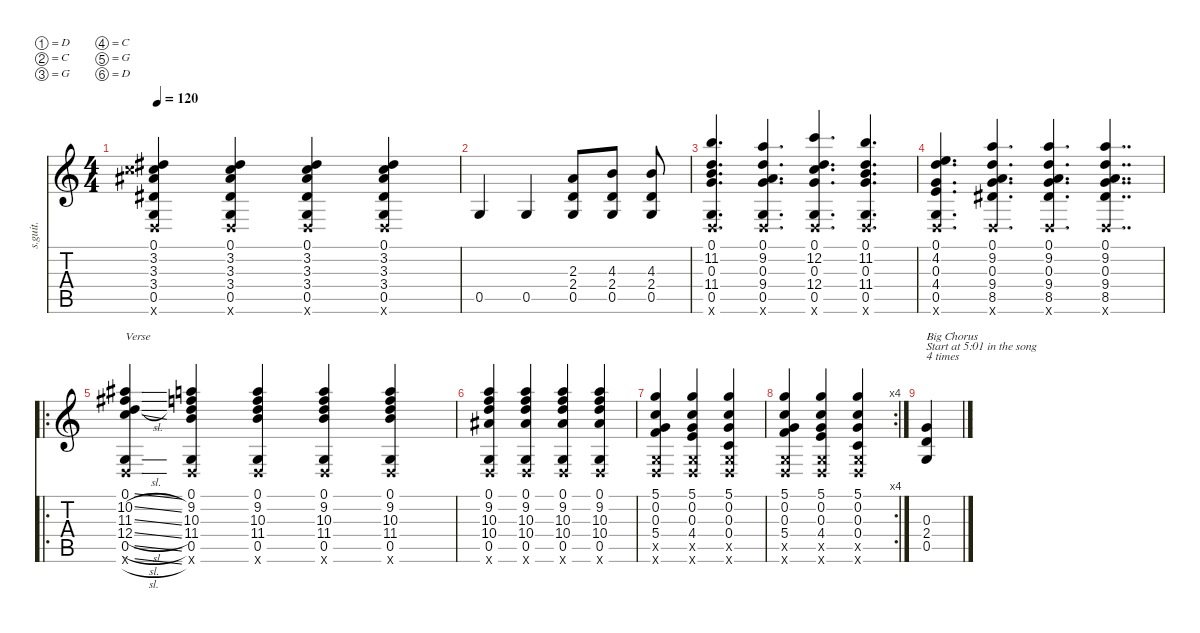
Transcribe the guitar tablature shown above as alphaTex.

\defaultSystemsLayout 4
\hideDynamics
\bracketExtendMode nobrackets
\otherSystemsTrackNameOrientation horizontal
\track ("Steel Guitar" "s.guit.") {instrument acousticguitarsteel}
\staff {score tabs}
\tuning (D4 C4 G3 C3 G2 D2)
\ts (4 4)
\tempo 120
\clef g2
\ks c
(0.6{x} 0.5 3.4{acc #} 3.3{acc #} 3.2{acc #} 0.1{acc x}).4{dy mf beam Up} (0.6{x} 0.5 3.4{acc #} 3.3{acc #} 3.2{acc #} 0.1{acc x}).4{beam Up} (0.6{x} 0.5 3.4{acc #} 3.3{acc #} 3.2{acc #} 0.1{acc x}).4{beam Up} (0.6{x} 0.5 3.4{acc #} 3.3{acc #} 3.2{acc #} 0.1{acc x}).4{beam Up} |
0.5.4{beam Up} 0.5.4{beam Up} (2.4 2.3 0.5).8{beam Up} (4.3 2.4 0.5).8{beam Up} (4.3 2.4 0.5).8{beam Up} |
(0.1 11.2 0.3 11.4 0.5 0.6{x}).4{d beam Up} (0.1 9.2 0.3 9.4 0.5 0.6{x}).4{d beam Up} (0.1 12.2 0.3 12.4 0.5 0.6{x}).4{d beam Up} (0.1 11.2 0.3 11.4 0.5 0.6{x}).4{d beam Up} |
(0.1 4.2 0.3 4.4 0.5 0.6{x}).4{d beam Up} (0.1 9.2 0.3 9.4 8.5{acc #} 0.6{x}).4{d beam Up} (0.1 9.2 0.3 9.4 8.5{acc #} 0.6{x}).4{d beam Up} (0.1 9.2 0.3 9.4 8.5{acc #} 0.6{x}).4{dd beam Up} |
\ro
(10.2{sl acc #} 11.3{sl acc #} 12.4{sl} 0.5{sl} 0.6{sl x} 0.1{sl}).4{txt "Verse" beam Up} (9.2 10.3 11.4 0.5 0.6{x} 0.1).4{beam Up} (9.2 10.3 11.4 0.5 0.6{x} 0.1).4{beam Up} (9.2 10.3 11.4 0.5 0.6{x} 0.1).4{beam Up} (9.2 10.3 11.4 0.5 0.6{x} 0.1).4{beam Up} |
(9.2 10.4{acc #} 10.3 0.1 0.5 0.6{x}).4{beam Up} (9.2 10.4{acc #} 10.3 0.1 0.5 0.6{x}).4{beam Up} (9.2 10.4{acc #} 10.3 0.1 0.5 0.6{x}).4{beam Up} (9.2 10.4{acc #} 10.3 0.1 0.5 0.6{x}).4{beam Up} |
(5.4 5.1 0.5{x} 0.6{x} 0.2 0.3).4{beam Up} (4.4 5.1 0.5{x} 0.6{x} 0.2 0.3).4{beam Up} (0.4 5.1 0.5{x} 0.6{x} 0.2 0.3).4{beam Up} |
\rc 4
(5.4 5.1 0.5{x} 0.6{x} 0.2 0.3).4{beam Up} (4.4 5.1 0.5{x} 0.6{x} 0.2 0.3).4{beam Up} (0.4 5.1 0.5{x} 0.6{x} 0.2 0.3).4{beam Up} |
(0.5 2.4 0.3).4{txt "Big Chorus\nStart at 5:01 in the song\n4 times" beam Up}
